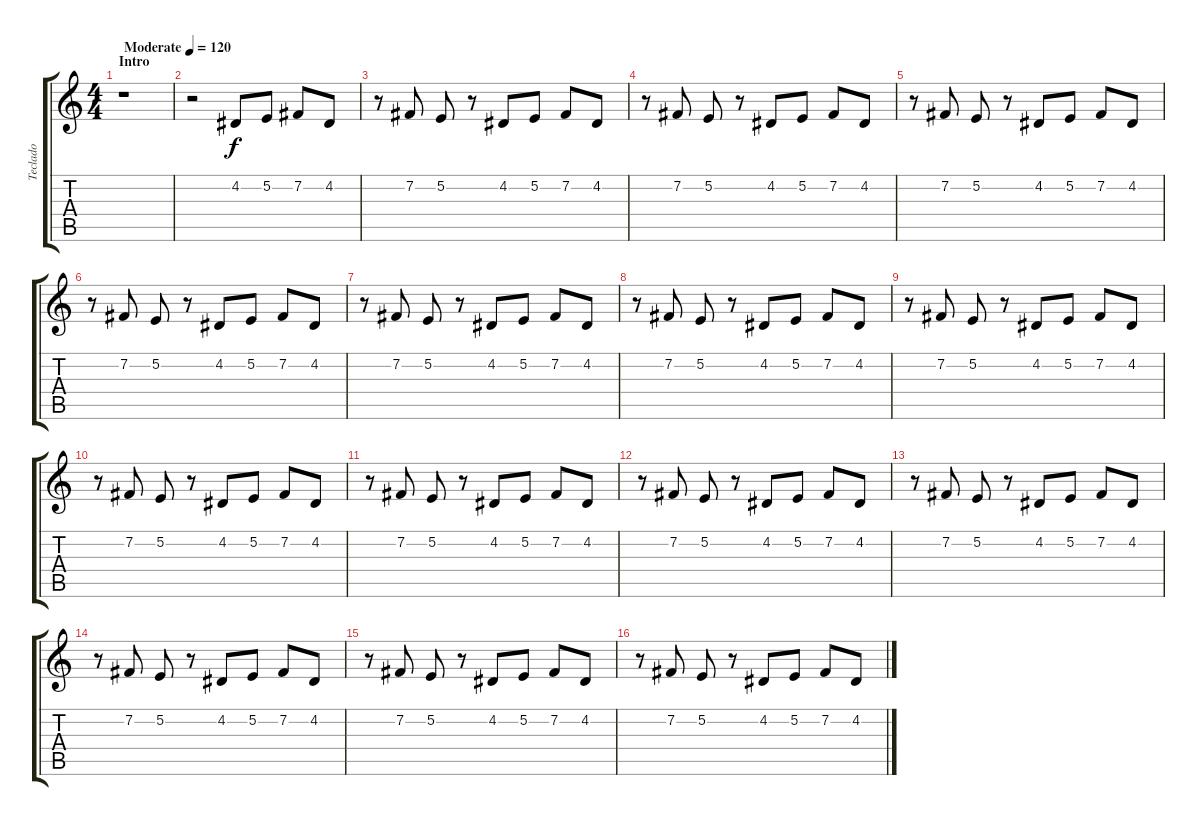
\track ("Teclado" "Teclado") {instrument brightacousticpiano}
\staff {score tabs}
\tuning (E4 B3 G3 D3 A2 E2) {hide}
\ts (4 4)
\section ("" "Intro")
\tempo (120 "Moderate")
\clef g2
\ks c
r.1{dy f instrument brightacousticpiano} |
r.2 4.2.8 5.2.8 7.2.8 4.2.8 |
r.8 7.2.8 5.2.8 r.8 4.2.8 5.2.8 7.2.8 4.2.8 |
r.8 7.2.8 5.2.8 r.8 4.2.8 5.2.8 7.2.8 4.2.8 |
r.8 7.2.8 5.2.8 r.8 4.2.8 5.2.8 7.2.8 4.2.8 |
r.8 7.2.8 5.2.8 r.8 4.2.8 5.2.8 7.2.8 4.2.8 |
r.8 7.2.8 5.2.8 r.8 4.2.8 5.2.8 7.2.8 4.2.8 |
r.8 7.2.8 5.2.8 r.8 4.2.8 5.2.8 7.2.8 4.2.8 |
r.8 7.2.8 5.2.8 r.8 4.2.8 5.2.8 7.2.8 4.2.8 |
r.8 7.2.8 5.2.8 r.8 4.2.8 5.2.8 7.2.8 4.2.8 |
r.8 7.2.8 5.2.8 r.8 4.2.8 5.2.8 7.2.8 4.2.8 |
r.8 7.2.8 5.2.8 r.8 4.2.8 5.2.8 7.2.8 4.2.8 |
r.8 7.2.8 5.2.8 r.8 4.2.8 5.2.8 7.2.8 4.2.8 |
r.8 7.2.8 5.2.8 r.8 4.2.8 5.2.8 7.2.8 4.2.8 |
r.8 7.2.8 5.2.8 r.8 4.2.8 5.2.8 7.2.8 4.2.8 |
r.8 7.2.8 5.2.8 r.8 4.2.8 5.2.8 7.2.8 4.2.8
